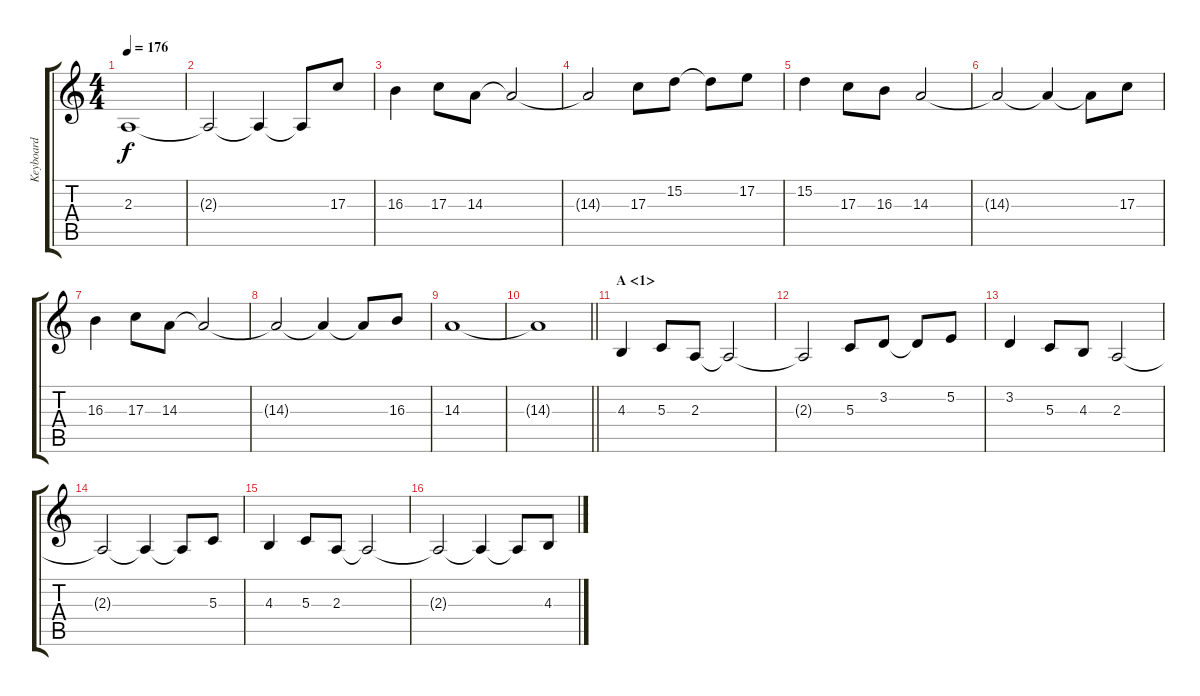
\track ("Keyboard" "Keyboard") {instrument accordion}
\staff {score tabs}
\tuning (E4 B3 G3 D3 A2 E2) {hide}
\ts (4 4)
\tempo 176
\clef g2
\ks c
2.3.1{dy f} |
2.3{t}.2 2.3{t}.4 2.3{t}.8 17.3.8 |
16.3.4 17.3.8 14.3.8 14.3{t}.2 |
14.3{t}.2 17.3.8 15.2.8 15.2{t}.8 17.2.8 |
15.2.4 17.3.8 16.3.8 14.3.2 |
14.3{t}.2 14.3{t}.4 14.3{t}.8 17.3.8 |
16.3.4 17.3.8 14.3.8 14.3{t}.2 |
14.3{t}.2 14.3{t}.4 14.3{t}.8 16.3.8 |
14.3.1 |
\barLineRight lightlight
14.3{t}.1 |
\section ("" "A <1>")
4.3.4 5.3.8 2.3.8 2.3{t}.2 |
2.3{t}.2 5.3.8 3.2.8 3.2{t}.8 5.2.8 |
3.2.4 5.3.8 4.3.8 2.3.2 |
2.3{t}.2 2.3{t}.4 2.3{t}.8 5.3.8 |
4.3.4 5.3.8 2.3.8 2.3{t}.2 |
2.3{t}.2 2.3{t}.4 2.3{t}.8 4.3.8
